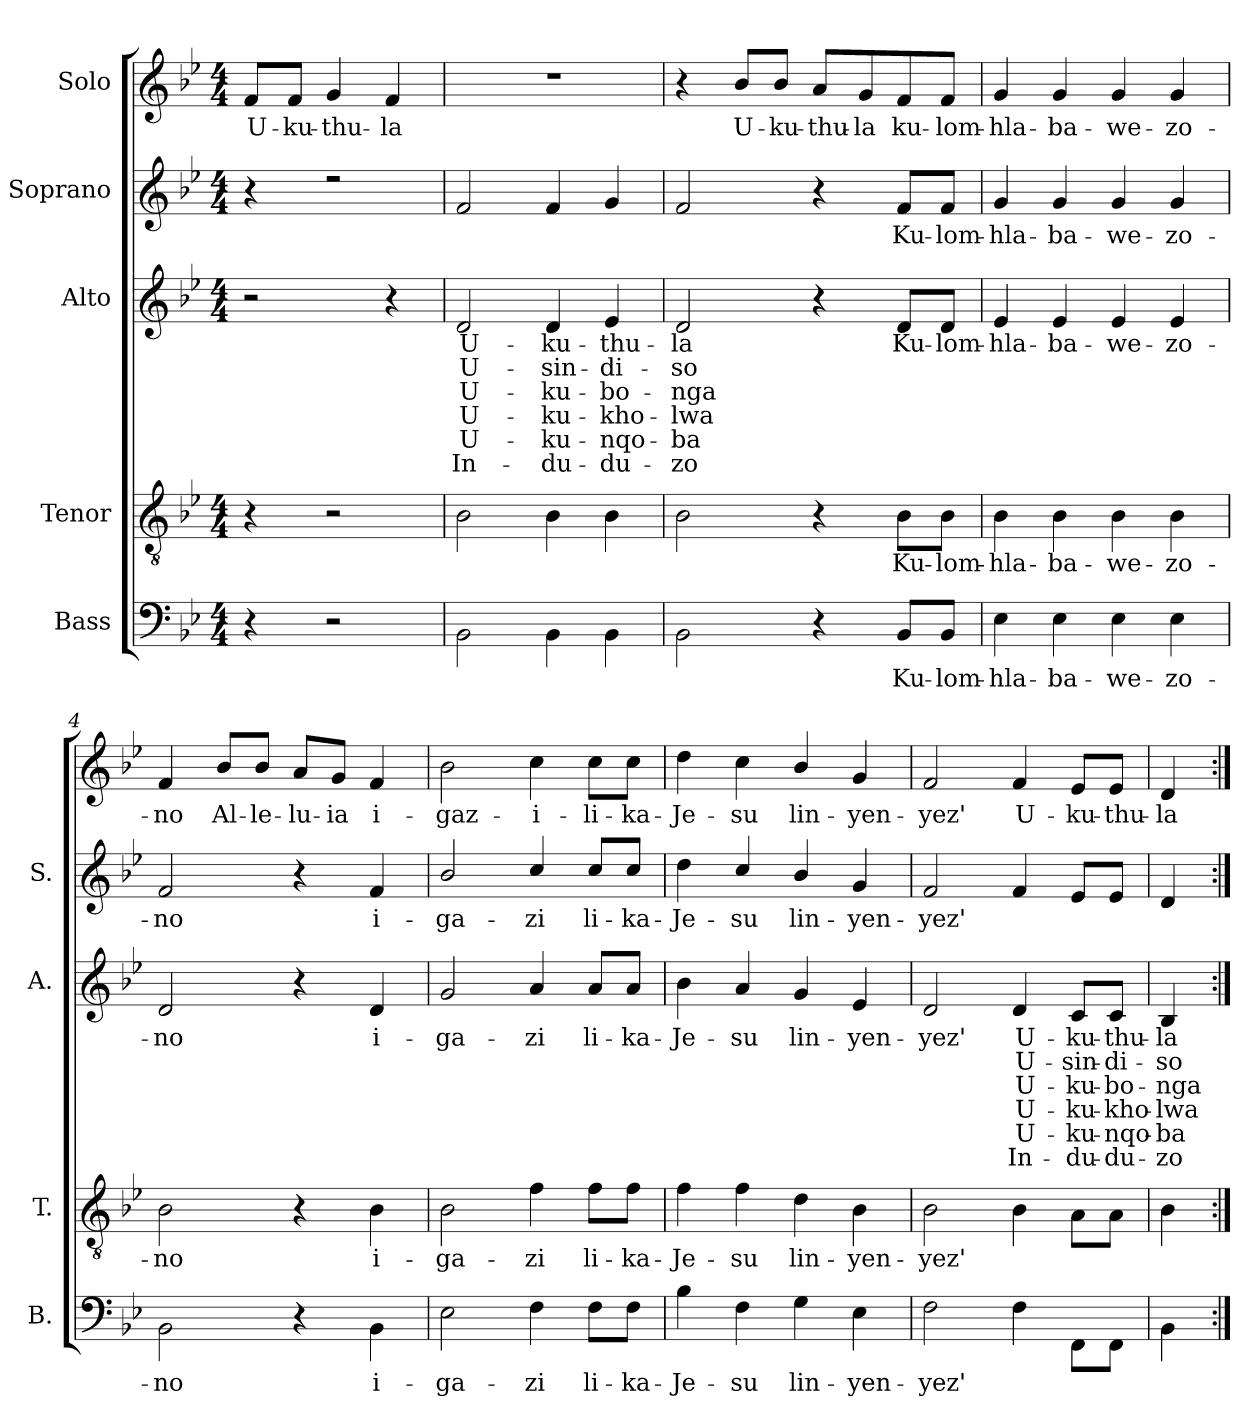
**kern	**text	**kern	**text	**kern	**text	**text	**text	**text	**text	**text	**kern	**text	**kern	**text
*part5	*part5	*part4	*part4	*part3	*part3	*part3	*part3	*part3	*part3	*part3	*part2	*part2	*part1	*part1
*staff5	*staff5	*staff4	*staff4	*staff3	*staff3	*staff3	*staff3	*staff3	*staff3	*staff3	*staff2	*staff2	*staff1	*staff1
*I"Bass	*	*I"Tenor	*	*I"Alto	*	*	*	*	*	*	*I"Soprano	*	*I"Solo	*
*I'B.	*	*I'T.	*	*I'A.	*	*	*	*	*	*	*I'S.	*	*	*
*clefF4	*	*clefGv2	*	*clefG2	*	*	*	*	*	*	*clefG2	*	*clefG2	*
*k[b-e-]	*	*k[b-e-]	*	*k[b-e-]	*	*	*	*	*	*	*k[b-e-]	*	*k[b-e-]	*
*M4/4	*	*M4/4	*	*M4/4	*	*	*	*	*	*	*M4/4	*	*M4/4	*
*MM60	*	*MM60	*	*MM60	*	*	*	*	*	*	*MM60	*	*MM60	*
=	=	=	=	=	=	=	=	=	=	=	=	=	=	=
!	!	!	!	!	!	!	!	!	!	!	!	!	!	!LO:LY:b
4r	.	4r	.	2r	.	.	.	.	.	.	4r	.	8f/L	U-
!	!	!	!	!	!	!	!	!	!	!	!	!	!	!LO:LY:b
.	.	.	.	.	.	.	.	.	.	.	.	.	8f/J	-ku-
!	!	!	!	!	!	!	!	!	!	!	!	!	!	!LO:LY:b
2r	.	2r	.	.	.	.	.	.	.	.	2rdd	.	4g/	-thu-
!	!	!	!	!	!	!	!	!	!	!	!	!	!	!LO:LY:b
.	.	.	.	4r	.	.	.	.	.	.	.	.	4f/	-la
=1	=1	=1	=1	=1	=1	=1	=1	=1	=1	=1	=1	=1	=1	=1
!	!	!	!	!	!LO:LY:b	!LO:LY:b	!LO:LY:b	!LO:LY:b	!LO:LY:b	!LO:LY:b	!	!	!	!
2BB-\	.	2B-\	.	2d/	U-	U-	U-	U-	U-	In-	2f/	.	1r	.
!	!	!	!	!	!LO:LY:b	!LO:LY:b	!LO:LY:b	!LO:LY:b	!LO:LY:b	!LO:LY:b	!	!	!	!
4BB-\	.	4B-\	.	4d/	-ku-	-sin-	-ku-	-ku-	-ku-	-du-	4f/	.	.	.
!	!	!	!	!	!LO:LY:b	!LO:LY:b	!LO:LY:b	!LO:LY:b	!LO:LY:b	!LO:LY:b	!	!	!	!
4BB-\	.	4B-\	.	4e-/	-thu-	-di-	-bo-	-kho-	-nqo-	-du-	4g/	.	.	.
=2	=2	=2	=2	=2	=2	=2	=2	=2	=2	=2	=2	=2	=2	=2
!	!	!	!	!	!LO:LY:b	!LO:LY:b	!LO:LY:b	!LO:LY:b	!LO:LY:b	!LO:LY:b	!	!	!	!
2BB-\	.	2B-\	.	2d/	-la	-so	-nga	-lwa	-ba	-zo	2f/	.	4r	.
!	!	!	!	!	!	!	!	!	!	!	!	!	!	!LO:LY:b
.	.	.	.	.	.	.	.	.	.	.	.	.	8b-/L	U-
!	!	!	!	!	!	!	!	!	!	!	!	!	!	!LO:LY:b
.	.	.	.	.	.	.	.	.	.	.	.	.	8b-/J	-ku-
!	!	!	!	!	!	!	!	!	!	!	!	!	!	!LO:LY:b
4r	.	4r	.	4r	.	.	.	.	.	.	4r	.	8a/L	-thu-
!	!	!	!	!	!	!	!	!	!	!	!	!	!	!LO:LY:b
.	.	.	.	.	.	.	.	.	.	.	.	.	8g/	-la
!	!LO:LY:b	!	!LO:LY:b	!	!LO:LY:b	!	!	!	!	!	!	!LO:LY:b	!	!LO:LY:b
8BB-/L	Ku-	8B-\L	Ku-	8d/L	Ku-	.	.	.	.	.	8f/L	Ku-	8f/	ku-
!	!LO:LY:b	!	!LO:LY:b	!	!LO:LY:b	!	!	!	!	!	!	!LO:LY:b	!	!LO:LY:b
8BB-/J	-lom-	8B-\J	-lom-	8d/J	-lom-	.	.	.	.	.	8f/J	-lom-	8f/J	-lom-
=3	=3	=3	=3	=3	=3	=3	=3	=3	=3	=3	=3	=3	=3	=3
!	!LO:LY:b	!	!LO:LY:b	!	!LO:LY:b	!	!	!	!	!	!	!LO:LY:b	!	!LO:LY:b
4E-\	-hla-	4B-\	-hla-	4e-/	-hla-	.	.	.	.	.	4g/	-hla-	4g/	-hla-
!	!LO:LY:b	!	!LO:LY:b	!	!LO:LY:b	!	!	!	!	!	!	!LO:LY:b	!	!LO:LY:b
4E-\	-ba-	4B-\	-ba-	4e-/	-ba-	.	.	.	.	.	4g/	-ba-	4g/	-ba-
!	!LO:LY:b	!	!LO:LY:b	!	!LO:LY:b	!	!	!	!	!	!	!LO:LY:b	!	!LO:LY:b
4E-\	-we-	4B-\	-we-	4e-/	-we-	.	.	.	.	.	4g/	-we-	4g/	-we-
!	!LO:LY:b	!	!LO:LY:b	!	!LO:LY:b	!	!	!	!	!	!	!LO:LY:b	!	!LO:LY:b
4E-\	-zo-	4B-\	-zo-	4e-/	-zo-	.	.	.	.	.	4g/	-zo-	4g/	-zo-
=4	=4	=4	=4	=4	=4	=4	=4	=4	=4	=4	=4	=4	=4	=4
!	!LO:LY:b	!	!LO:LY:b	!	!LO:LY:b	!	!	!	!	!	!	!LO:LY:b	!	!LO:LY:b
2BB-\	-no	2B-\	-no	2d/	-no	.	.	.	.	.	2f/	-no	4f/	-no
!	!	!	!	!	!	!	!	!	!	!	!	!	!	!LO:LY:b
.	.	.	.	.	.	.	.	.	.	.	.	.	8b-/L	Al-
!	!	!	!	!	!	!	!	!	!	!	!	!	!	!LO:LY:b
.	.	.	.	.	.	.	.	.	.	.	.	.	8b-/J	-le-
!	!	!	!	!	!	!	!	!	!	!	!	!	!	!LO:LY:b
4r	.	4r	.	4r	.	.	.	.	.	.	4r	.	8a/L	-lu-
!	!	!	!	!	!	!	!	!	!	!	!	!	!	!LO:LY:b
.	.	.	.	.	.	.	.	.	.	.	.	.	8g/J	-ia
!	!LO:LY:b	!	!LO:LY:b	!	!LO:LY:b	!	!	!	!	!	!	!LO:LY:b	!	!LO:LY:b
4BB-\	i-	4B-\	i-	4d/	i-	.	.	.	.	.	4f/	i-	4f/	i-
!!LO:LB:g=z
=5	=5	=5	=5	=5	=5	=5	=5	=5	=5	=5	=5	=5	=5	=5
!	!LO:LY:b	!	!LO:LY:b	!	!LO:LY:b	!	!	!	!	!	!	!LO:LY:b	!	!LO:LY:b
2E-\	-ga-	2B-\	-ga-	2g/	-ga-	.	.	.	.	.	2b-/	-ga-	2b-\	-gaz-
!	!LO:LY:b	!	!LO:LY:b	!	!LO:LY:b	!	!	!	!	!	!	!LO:LY:b	!	!LO:LY:b
4F\	-zi	4f\	-zi	4a/	-zi	.	.	.	.	.	4cc/	-zi	4cc\	-i-
!	!LO:LY:b	!	!LO:LY:b	!	!LO:LY:b	!	!	!	!	!	!	!LO:LY:b	!	!LO:LY:b
8F\L	li-	8f\L	li-	8a/L	li-	.	.	.	.	.	8cc/L	li-	8cc\L	-li-
!	!LO:LY:b	!	!LO:LY:b	!	!LO:LY:b	!	!	!	!	!	!	!LO:LY:b	!	!LO:LY:b
8F\J	-ka-	8f\J	-ka-	8a/J	-ka-	.	.	.	.	.	8cc/J	-ka-	8cc\J	-ka-
=6	=6	=6	=6	=6	=6	=6	=6	=6	=6	=6	=6	=6	=6	=6
!	!LO:LY:b	!	!LO:LY:b	!	!LO:LY:b	!	!	!	!	!	!	!LO:LY:b	!	!LO:LY:b
4B-\	-Je-	4f\	-Je-	4b-\	-Je-	.	.	.	.	.	4dd\	-Je-	4dd\	-Je-
!	!LO:LY:b	!	!LO:LY:b	!	!LO:LY:b	!	!	!	!	!	!	!LO:LY:b	!	!LO:LY:b
4F\	-su	4f\	-su	4a/	-su	.	.	.	.	.	4cc/	-su	4cc\	-su
!	!LO:LY:b	!	!LO:LY:b	!	!LO:LY:b	!	!	!	!	!	!	!LO:LY:b	!	!LO:LY:b
4G\	lin-	4d\	lin-	4g/	lin-	.	.	.	.	.	4b-/	lin-	4b-/	lin-
!	!LO:LY:b	!	!LO:LY:b	!	!LO:LY:b	!	!	!	!	!	!	!LO:LY:b	!	!LO:LY:b
4E-\	-yen-	4B-\	-yen-	4e-/	-yen-	.	.	.	.	.	4g/	-yen-	4g/	-yen-
=7	=7	=7	=7	=7	=7	=7	=7	=7	=7	=7	=7	=7	=7	=7
!	!LO:LY:b	!	!LO:LY:b	!	!LO:LY:b	!	!	!	!	!	!	!LO:LY:b	!	!LO:LY:b
2F\	-yez'	2B-\	-yez'	2d/	-yez'	.	.	.	.	.	2f/	-yez'	2f/	-yez'
!	!	!	!	!	!LO:LY:b	!LO:LY:b	!LO:LY:b	!LO:LY:b	!LO:LY:b	!LO:LY:b	!	!	!	!LO:LY:b
4F\	.	4B-\	.	4d/	U-	U-	U-	U-	U-	In-	4f/	.	4f/	U-
!	!	!	!	!	!LO:LY:b	!LO:LY:b	!LO:LY:b	!LO:LY:b	!LO:LY:b	!LO:LY:b	!	!	!	!LO:LY:b
8FF\L	.	8A\L	.	8c/L	-ku-	-sin-	-ku-	-ku-	-ku-	-du-	8e-/L	.	8e-/L	-ku-
!	!	!	!	!	!LO:LY:b	!LO:LY:b	!LO:LY:b	!LO:LY:b	!LO:LY:b	!LO:LY:b	!	!	!	!LO:LY:b
8FF\J	.	8A\J	.	8c/J	-thu-	-di-	-bo-	-kho-	-nqo-	-du-	8e-/J	.	8e-/J	-thu-
=8	=8	=8	=8	=8	=8	=8	=8	=8	=8	=8	=8	=8	=8	=8
!	!	!	!	!	!LO:LY:b	!LO:LY:b	!LO:LY:b	!LO:LY:b	!LO:LY:b	!LO:LY:b	!	!	!	!LO:LY:b
4BB-\	.	4B-\	.	4B-/	-la	-so	-nga	-lwa	-ba	-zo	4d/	.	4d/	-la
=:|!	=:|!	=:|!	=:|!	=:|!	=:|!	=:|!	=:|!	=:|!	=:|!	=:|!	=:|!	=:|!	=:|!	=:|!
*-	*-	*-	*-	*-	*-	*-	*-	*-	*-	*-	*-	*-	*-	*-
